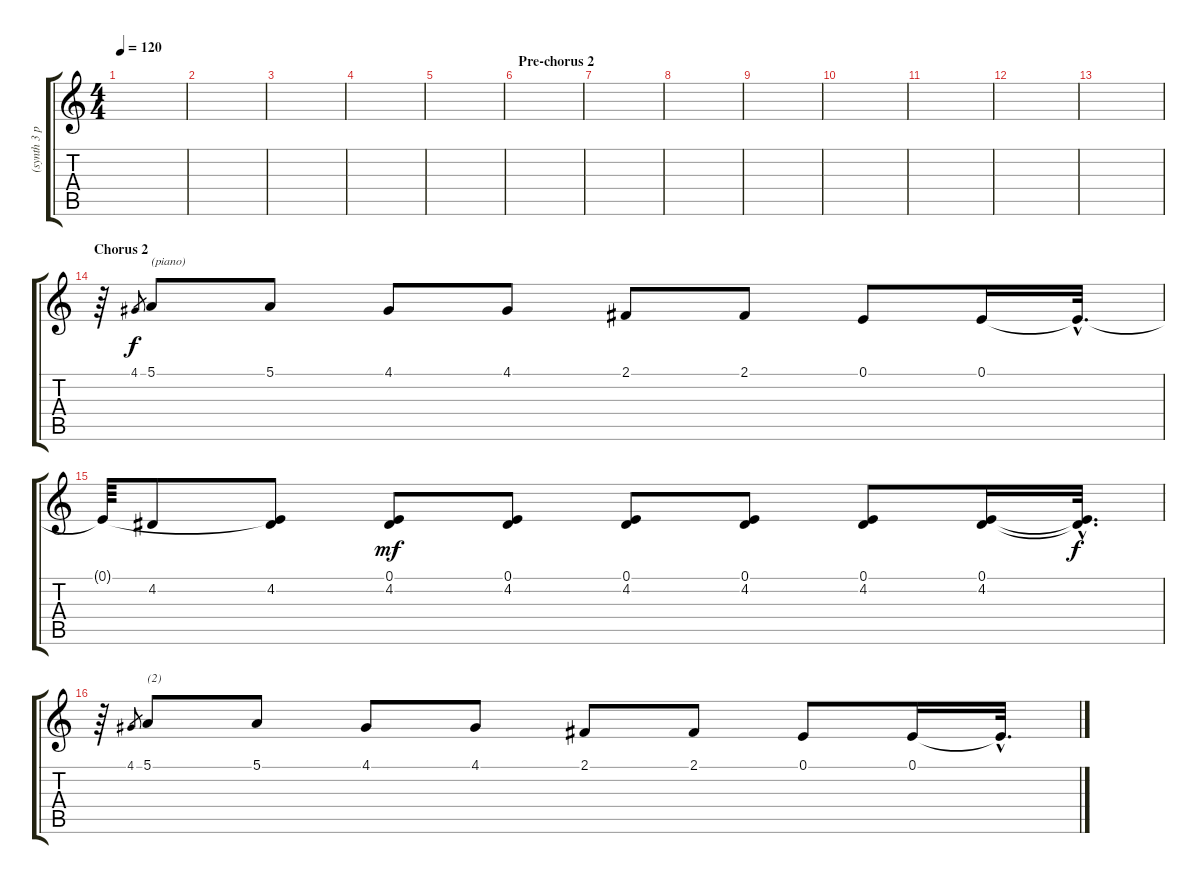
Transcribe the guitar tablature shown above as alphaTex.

\track ("(synth 3 piano reverb)" "(synth 3 p") {instrument acousticgrandpiano}
\staff {score tabs}
\tuning (E4 B3 G3 D3 A2 E2) {hide}
\ts (4 4)
\tempo 120
\clef g2
\ks c
|
|
|
|
|
\section ("" "Pre-chorus 2")
|
|
|
|
|
|
|
|
\section ("" "Chorus 2")
r.64 4.1.8{gr} 5.1.8{txt "(piano)"} 5.1.8 4.1.8 4.1.8 2.1.8 2.1.8 0.1.8 0.1.16 0.1{hac t}.32{d} |
0.1{t}.64 4.2.8 (0.1{t} 4.2).8 (0.1 4.2).8{dy mf} (0.1 4.2).8 (0.1 4.2).8 (0.1 4.2).8 (0.1 4.2).8 (0.1 4.2).16 (0.1{hac t} 4.2{hac t}).32{d dy f} |
r.64 4.1.8{gr} 5.1.8{txt "(2)"} 5.1.8 4.1.8 4.1.8 2.1.8 2.1.8 0.1.8 0.1.16 0.1{hac t}.32{d}
